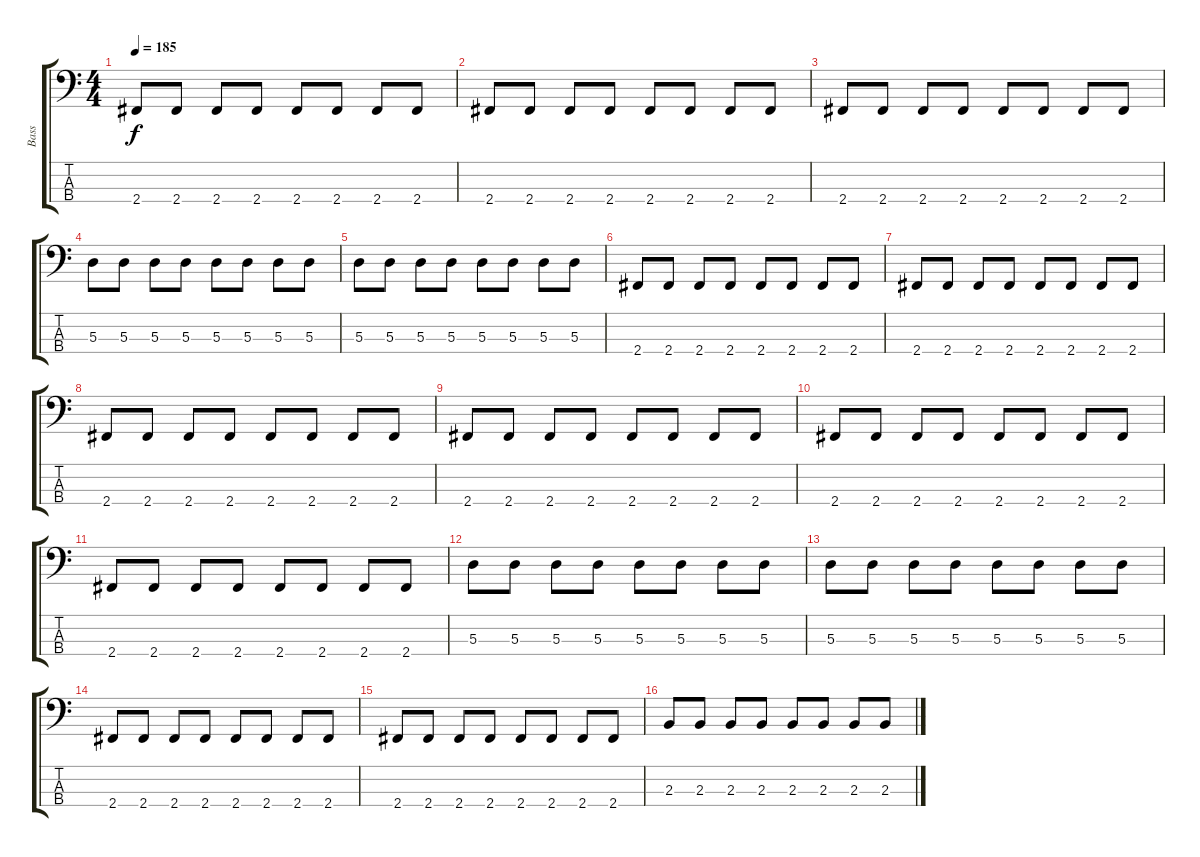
\track ("Bass" "Bass") {instrument electricbassfinger}
\staff {score tabs}
\tuning (G2 D2 A1 E1) {hide}
\ts (4 4)
\tempo 185
\clef f4
\ks c
2.4.8{dy f} 2.4.8 2.4.8 2.4.8 2.4.8 2.4.8 2.4.8 2.4.8 |
2.4.8 2.4.8 2.4.8 2.4.8 2.4.8 2.4.8 2.4.8 2.4.8 |
2.4.8 2.4.8 2.4.8 2.4.8 2.4.8 2.4.8 2.4.8 2.4.8 |
5.3.8 5.3.8 5.3.8 5.3.8 5.3.8 5.3.8 5.3.8 5.3.8 |
5.3.8 5.3.8 5.3.8 5.3.8 5.3.8 5.3.8 5.3.8 5.3.8 |
2.4.8 2.4.8 2.4.8 2.4.8 2.4.8 2.4.8 2.4.8 2.4.8 |
2.4.8 2.4.8 2.4.8 2.4.8 2.4.8 2.4.8 2.4.8 2.4.8 |
2.4.8 2.4.8 2.4.8 2.4.8 2.4.8 2.4.8 2.4.8 2.4.8 |
2.4.8 2.4.8 2.4.8 2.4.8 2.4.8 2.4.8 2.4.8 2.4.8 |
2.4.8 2.4.8 2.4.8 2.4.8 2.4.8 2.4.8 2.4.8 2.4.8 |
2.4.8 2.4.8 2.4.8 2.4.8 2.4.8 2.4.8 2.4.8 2.4.8 |
5.3.8 5.3.8 5.3.8 5.3.8 5.3.8 5.3.8 5.3.8 5.3.8 |
5.3.8 5.3.8 5.3.8 5.3.8 5.3.8 5.3.8 5.3.8 5.3.8 |
2.4.8 2.4.8 2.4.8 2.4.8 2.4.8 2.4.8 2.4.8 2.4.8 |
2.4.8 2.4.8 2.4.8 2.4.8 2.4.8 2.4.8 2.4.8 2.4.8 |
2.3.8 2.3.8 2.3.8 2.3.8 2.3.8 2.3.8 2.3.8 2.3.8
